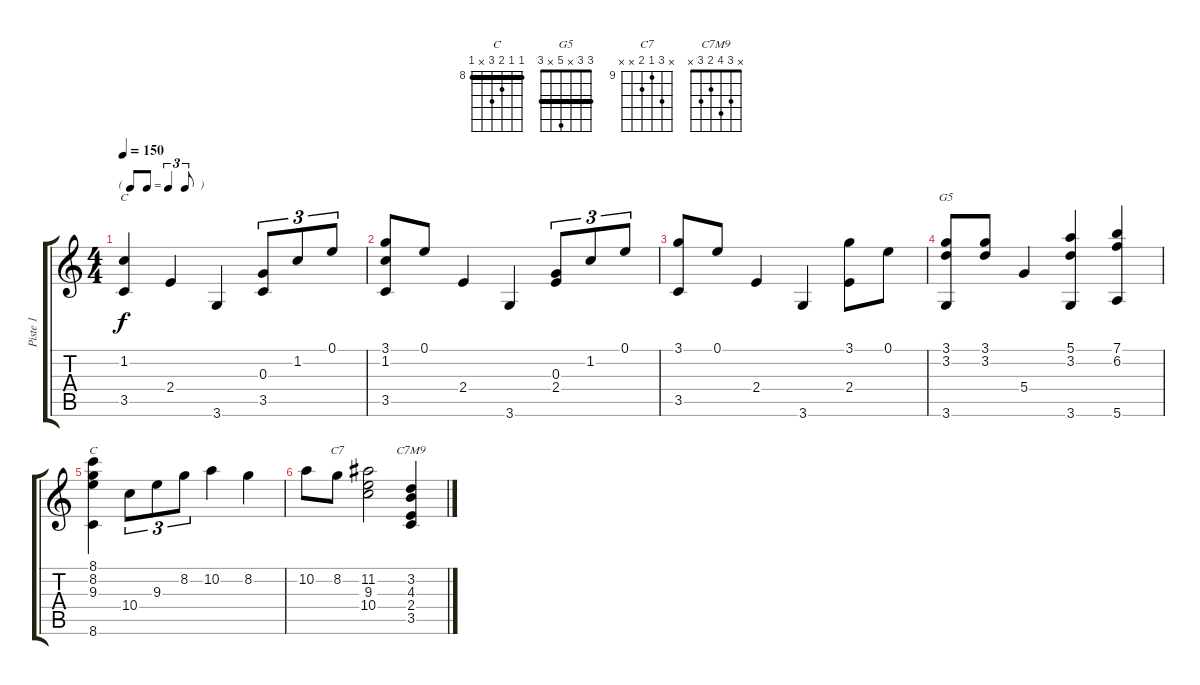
\track ("Piste 1" "Piste 1") {instrument electricguitarmuted}
\staff {score tabs}
\tuning (E4 B3 G3 D3 A2 E2) {hide}
\chord ("C" 0 1 0 2 3 x)
\chord ("G5" 3 3 x 5 x 3) {barre 3}
\chord ("C" 8 8 9 10 x 8) {firstfret 8 barre 8}
\chord ("C7" x 11 9 10 x x) {firstfret 9}
\chord ("C7M9" x 3 4 2 3 x)
\ts (4 4)
\tf triplet8th
\tempo 150
\clef g2
\ks c
(1.2 3.5).4{ch "C" dy f} 2.4.4 3.6.4 (0.3 3.5).8{tu (3 2)} 1.2.8{tu (3 2)} 0.1.8{tu (3 2)} |
(3.1 1.2 3.5).8 0.1.8 2.4.4 3.6.4 (0.3 2.4).8{tu (3 2)} 1.2.8{tu (3 2)} 0.1.8{tu (3 2)} |
(3.1 3.5).8 0.1.8 2.4.4 3.6.4 (3.1 2.4).8 0.1.8 |
(3.1 3.2 3.6).8{ch "G5"} (3.1 3.2).8 5.4.4 (5.1 3.2 3.6).4 (7.1 6.2 5.6).4 |
(8.1 8.2 9.3 8.6).4{ch "C"} 10.4.8{tu (3 2)} 9.3.8{tu (3 2)} 8.2.8{tu (3 2)} 10.2.4 8.2.4 |
10.2.8 8.2.8{ch "C7"} (11.2 9.3 10.4).2 (3.2 4.3 2.4 3.5).4{ch "C7M9"}
